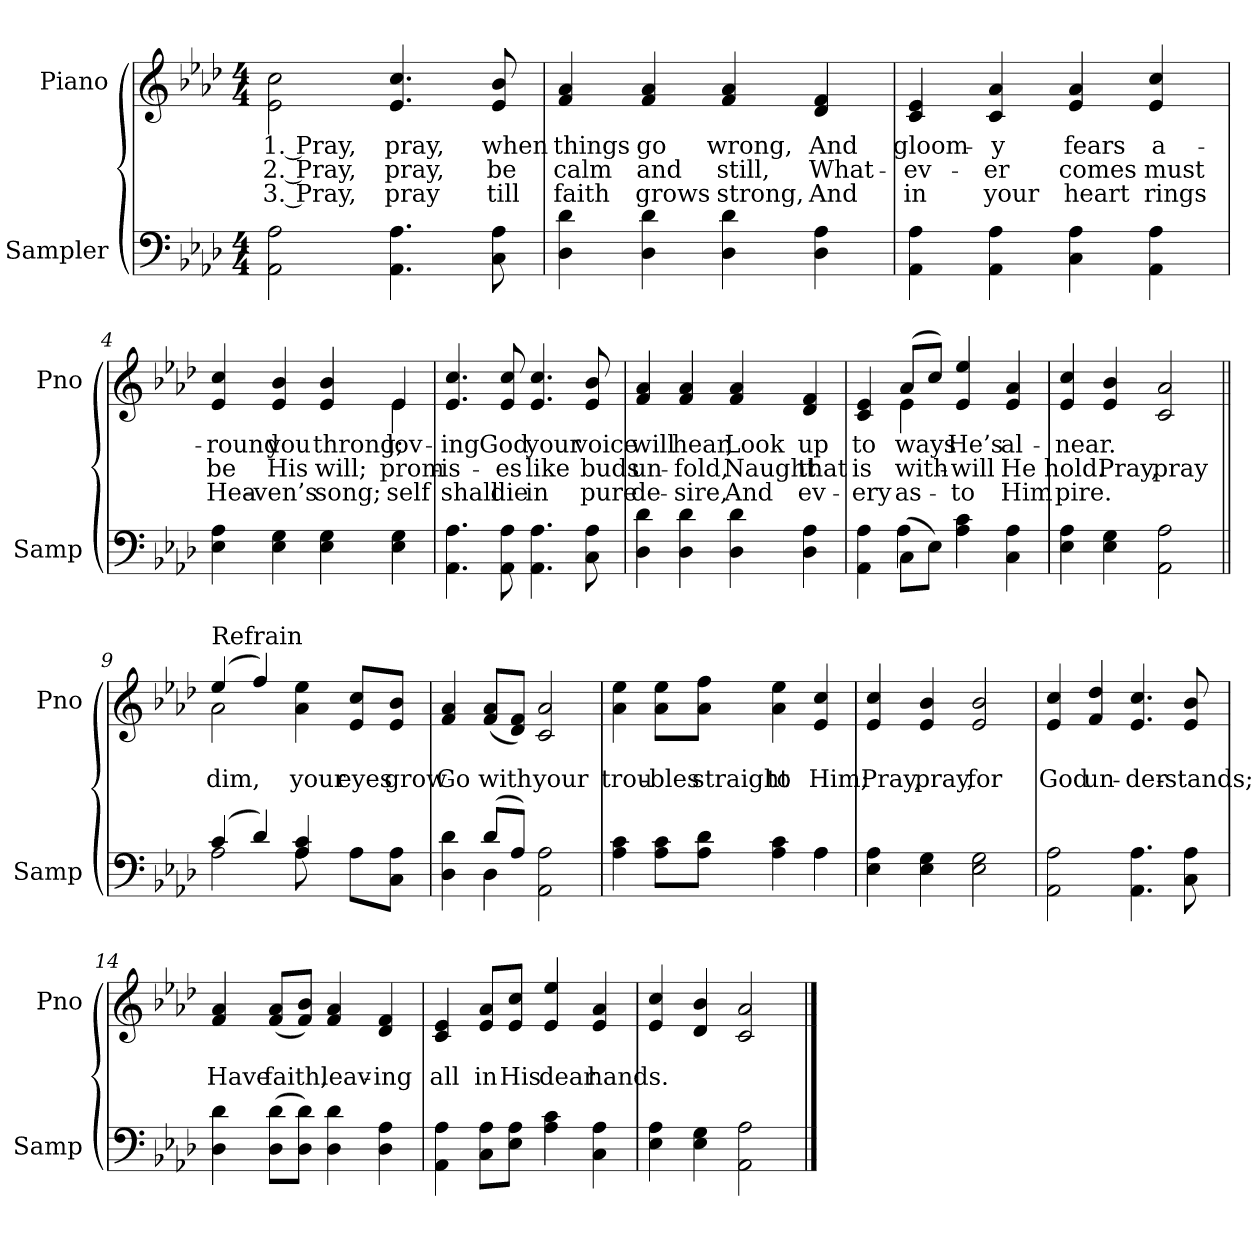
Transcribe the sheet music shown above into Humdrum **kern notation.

**kern	**kern	**text	**text	**text
*part2	*part1	*part1	*part1	*part1
*staff2	*staff1	*staff1	*staff1	*staff1
*I"Sampler	*I"Piano	*	*	*
*I'Samp	*I'Pno	*	*	*
*clefF4	*clefG2	*	*	*
*k[b-e-a-d-]	*k[b-e-a-d-]	*	*	*
*A-:	*A-:	*	*	*
*M4/4	*M4/4	*	*	*
=1	=1	=1	=1	=1
2AA- 2A-	2e-\ 2cc\	1. Pray,	2. Pray,	3. Pray,
4.AA- 4.A-	4.e- 4.cc	pray,	pray,	pray
8C 8A-	8e- 8b-	when	be	till
=2	=2	=2	=2	=2
4D- 4d-	4f 4a-	things	calm	faith
4D- 4d-	4f 4a-	go	and	grows
4D- 4d-	4f 4a-	wrong,	still,	strong,
4D- 4A-	4d- 4f	And	What-	And
=3	=3	=3	=3	=3
4AA- 4A-	4c 4e-	gloom-	-ev-	in
4AA- 4A-	4c 4a-	-y	-er	your
4C 4A-	4e- 4a-	fears	comes	heart
4AA- 4A-	4e- 4cc	a-	must	rings
=4	=4	=4	=4	=4
*	*^	*	*	*
4E- 4A-	4e- 4cc	2.ryy	-round	be	Hea-
4E- 4G	4e- 4b-	.	you	His	-ven’s
4E- 4G	4e- 4b-	.	throng;	will;	song;
4E- 4G	4e-/	4e-	lov-	prom-	self
*	*v	*v	*	*	*
=5	=5	=5	=5	=5
4.AA- 4.A-	4.e- 4.cc	-ing	-is-	shall
8AA- 8A-	8e- 8cc	God	-es	die
4.AA- 4.A-	4.e- 4.cc	your	like	in
8C 8A-	8e- 8b-	voice	buds	pure
=6	=6	=6	=6	=6
4D- 4d-	4f 4a-	will	un-	de-
4D- 4d-	4f 4a-	hear,	-fold,	-sire,
4D- 4d-	4f 4a-	Look	Naught	And
4D- 4A-	4d- 4f	up	that	ev-
=7	=7	=7	=7	=7
*^	*^	*	*	*
4AA- 4A-	4ryy	4c 4e-	4ryy	to	is	-ery
(8C\L	4A-	(8a-/L	4e-	-ways	with-	as-
8E-\J)	.	8cc/J)	.	.	.	.
4A- 4c	2ryy	4e- 4ee-	2ryy	He’s	will	to
4C 4A-	.	4e- 4a-	.	al-	He	Him
*v	*v	*	*	*	*	*
*	*v	*v	*	*	*
=8	=8	=8	=8	=8
4E- 4A-	4e- 4cc	near.	-hold.	-pire.
4E- 4G	4e- 4b-	.	Pray,	.
2AA- 2A-	2c 2a-	.	pray	.
=9||	=9||	=9||	=9||	=9||
*^	*^	*	*	*
!	!	!LO:TX:t=Refrain	!	!	!	!
(4c/	2A-	(4ee-/	2a-	.	dim,	.
4d-/)	.	4ff/)	.	.	.	.
4A- 4c	8A-	4a- 4ee-	2ryy	.	your	.
.	4.ryy	.	.	.	.	.
8A-\L	.	8e-/ 8cc/L	.	.	eyes	.
8C\ 8A-\J	.	8e-/ 8b-/J	.	.	grow	.
*	*	*v	*v	*	*	*
=10	=10	=10	=10	=10	=10
4D- 4d-	4ryy	4f 4a-	.	Go	.
(8d-/L	4D-	(8f/ 8a-/L	.	with	.
8A-/J)	.	8d-/ 8f/J)	.	.	.
2AA- 2A-	2ryy	2c 2a-	.	your	.
=11	=11	=11	=11	=11	=11
4A- 4c	2.ryy	4a- 4ee-	.	trou-	.
8A-\ 8c\L	.	8a-\ 8ee-\L	.	-bles	.
8A-\ 8d-\J	.	8a-\ 8ff\J	.	straight	.
4A- 4c	.	4a- 4ee-	.	to	.
4A-\	4A-	4e- 4cc	.	Him;	.
*v	*v	*	*	*	*
=12	=12	=12	=12	=12
4E- 4A-	4e- 4cc	.	Pray,	.
4E- 4G	4e- 4b-	.	pray,	.
2E- 2G	2e- 2b-	.	for	.
=13	=13	=13	=13	=13
2AA- 2A-	4e- 4cc	.	God	.
.	4f 4dd-	.	un-	.
4.AA- 4.A-	4.e- 4.cc	.	-der-	.
8C 8A-	8e- 8b-	.	-stands;	.
=14	=14	=14	=14	=14
4D- 4d-	4f 4a-	.	Have	.
(8D-\ 8d-\L	(8f/ 8a-/L	.	faith,	.
8D-\ 8d-\J)	8f/ 8b-/J)	.	.	.
4D- 4d-	4f 4a-	.	leav-	.
4D- 4A-	4d- 4f	.	-ing	.
=15	=15	=15	=15	=15
4AA- 4A-	4c 4e-	.	all	.
8C\ 8A-\L	8e-/ 8a-/L	.	in	.
8E-\ 8A-\J	8e-/ 8cc/J	.	His	.
4A- 4c	4e- 4ee-	.	dear	.
4C 4A-	4e- 4a-	.	hands.	.
=16	=16	=16	=16	=16
4E- 4A-	4e- 4cc	.	.	.
4E- 4G	4d- 4b-	.	.	.
2AA- 2A-	2c 2a-	.	.	.
==	==	==	==	==
*-	*-	*-	*-	*-
